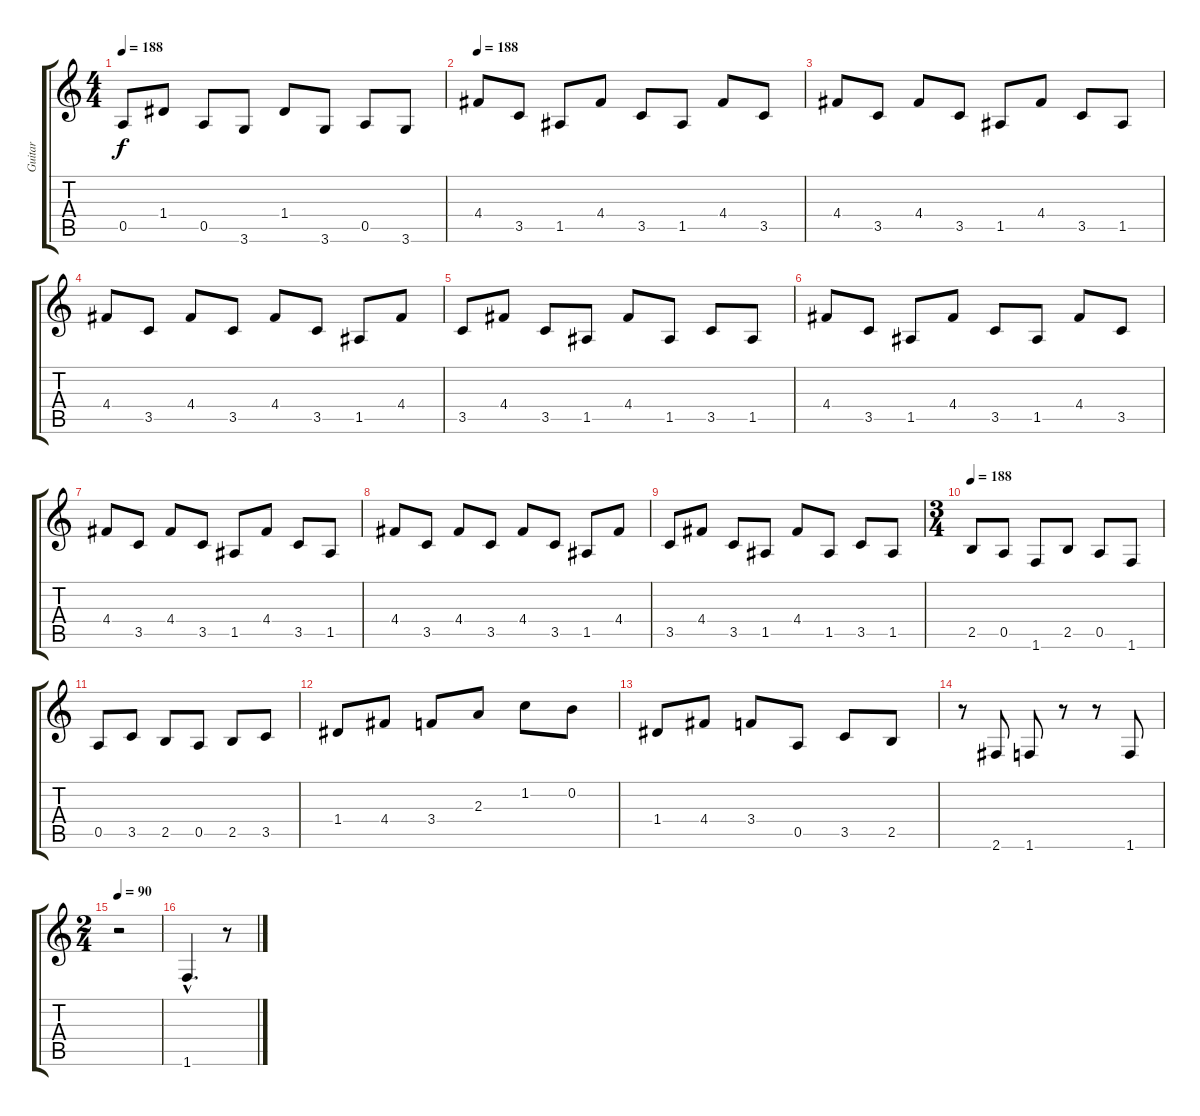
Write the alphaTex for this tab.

\track ("Guitar" "Guitar") {instrument distortionguitar}
\staff {score tabs}
\tuning (E4 B3 G3 D3 A2 E2) {hide}
\ts (4 4)
\tempo 188
\clef g2
\ks c
0.5.8{dy f} 1.4.8 0.5.8 3.6.8 1.4.8 3.6.8 0.5.8 3.6.8 |
\tempo 188
4.4.8 3.5.8 1.5.8 4.4.8 3.5.8 1.5.8 4.4.8 3.5.8 |
4.4.8 3.5.8 4.4.8 3.5.8 1.5.8 4.4.8 3.5.8 1.5.8 |
4.4.8 3.5.8 4.4.8 3.5.8 4.4.8 3.5.8 1.5.8 4.4.8 |
3.5.8 4.4.8 3.5.8 1.5.8 4.4.8 1.5.8 3.5.8 1.5.8 |
4.4.8 3.5.8 1.5.8 4.4.8 3.5.8 1.5.8 4.4.8 3.5.8 |
4.4.8 3.5.8 4.4.8 3.5.8 1.5.8 4.4.8 3.5.8 1.5.8 |
4.4.8 3.5.8 4.4.8 3.5.8 4.4.8 3.5.8 1.5.8 4.4.8 |
3.5.8 4.4.8 3.5.8 1.5.8 4.4.8 1.5.8 3.5.8 1.5.8 |
\ts (3 4)
\tempo 188
2.5.8 0.5.8 1.6.8 2.5.8 0.5.8 1.6.8 |
0.5.8 3.5.8 2.5.8 0.5.8 2.5.8 3.5.8 |
1.4.8 4.4.8 3.4.8 2.3.8 1.2.8 0.2.8 |
1.4.8 4.4.8 3.4.8 0.5.8 3.5.8 2.5.8 |
r.8 2.6.8 1.6.8 r.8 r.8 1.6.8 |
\ts (2 4)
\tempo 90
r.2{volume 16} |
1.6{hac}.4{d} r.8
